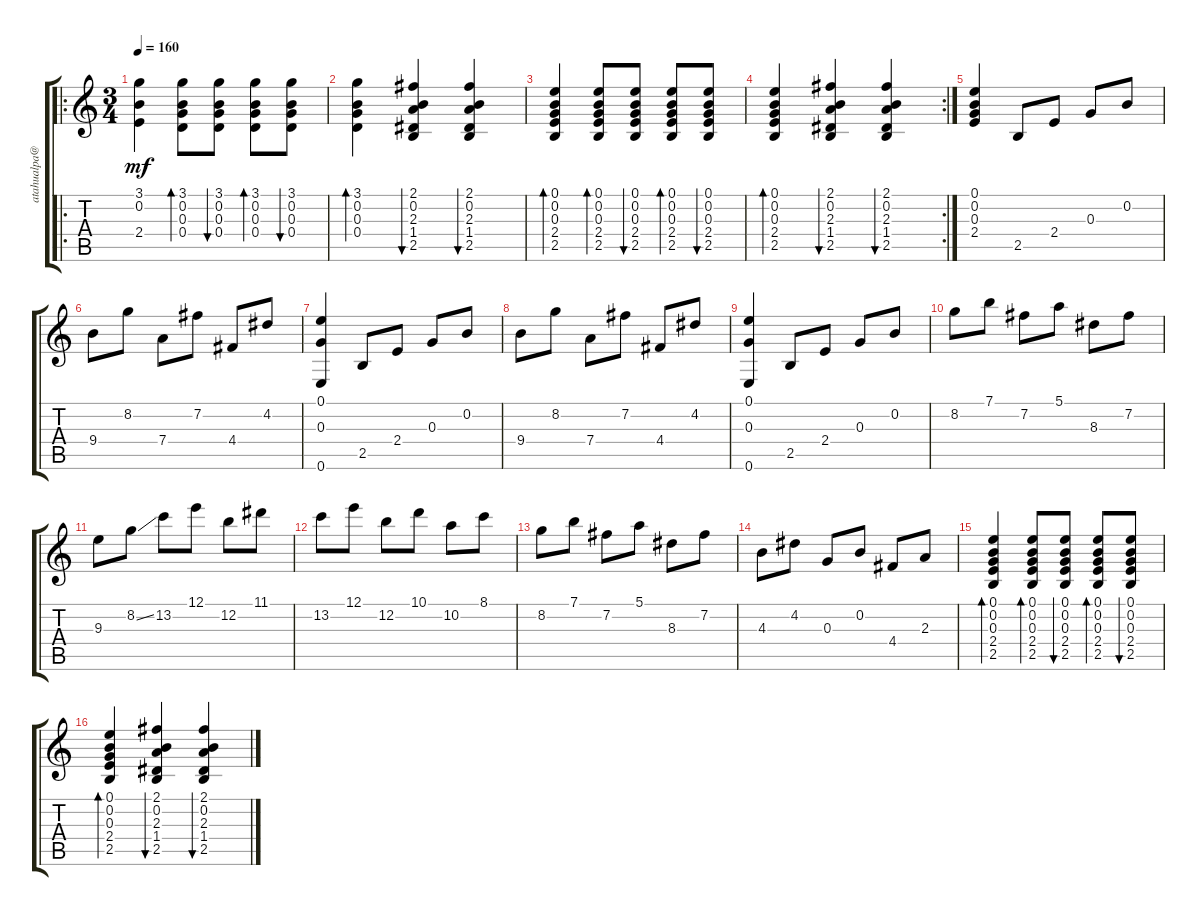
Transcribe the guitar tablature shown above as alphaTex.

\track ("" "atahualpa@") {instrument acousticguitarnylon}
\staff {score tabs}
\tuning (E4 B3 G3 D3 A2 E2) {hide}
\ro
\ts (3 4)
\tempo 160
\clef g2
\ks c
(3.1 0.2 2.4).4{dy mf} (3.1 0.2 0.3 0.4).8{bd 120} (3.1 0.2 0.3 0.4).8{bu 120} (3.1 0.2 0.3 0.4).8{bd 120} (3.1 0.2 0.3 0.4).8{bu 120} |
(3.1 0.2 0.3 0.4).4{bd 120} (2.1 0.2 2.3 1.4 2.5).4{bu 120} (2.1 0.2 2.3 1.4 2.5).4{bu 120} |
(0.1 0.2 0.3 2.4 2.5).4{bd 120} (0.1 0.2 0.3 2.4 2.5).8{bd 120} (0.1 0.2 0.3 2.4 2.5).8{bu 120} (0.1 0.2 0.3 2.4 2.5).8{bd 120} (0.1 0.2 0.3 2.4 2.5).8{bu 120} |
\rc 2
(0.1 0.2 0.3 2.4 2.5).4{bd 120} (2.1 0.2 2.3 1.4 2.5).4{bu 120} (2.1 0.2 2.3 1.4 2.5).4{bu 120} |
(0.1 0.2 0.3 2.4).4 2.5.8 2.4.8 0.3.8 0.2.8 |
9.4.8 8.2.8 7.4.8 7.2.8 4.4.8 4.2.8 |
(0.1 0.3 0.6).4 2.5.8 2.4.8 0.3.8 0.2.8 |
9.4.8 8.2.8 7.4.8 7.2.8 4.4.8 4.2.8 |
(0.1 0.3 0.6).4 2.5.8 2.4.8 0.3.8 0.2.8 |
8.2.8 7.1.8 7.2.8 5.1.8 8.3.8 7.2.8 |
9.3.8 8.2{ss}.8 13.2.8 12.1.8 12.2.8 11.1.8 |
13.2.8 12.1.8 12.2.8 10.1.8 10.2.8 8.1.8 |
8.2.8 7.1.8 7.2.8 5.1.8 8.3.8 7.2.8 |
4.3.8 4.2.8 0.3.8 0.2.8 4.4.8 2.3.8 |
(0.1 0.2 0.3 2.4 2.5).4{bd 120} (0.1 0.2 0.3 2.4 2.5).8{bd 120} (0.1 0.2 0.3 2.4 2.5).8{bu 120} (0.1 0.2 0.3 2.4 2.5).8{bd 120} (0.1 0.2 0.3 2.4 2.5).8{bu 120} |
(0.1 0.2 0.3 2.4 2.5).4{bd 120} (2.1 0.2 2.3 1.4 2.5).4{bu 120} (2.1 0.2 2.3 1.4 2.5).4{bu 120}
